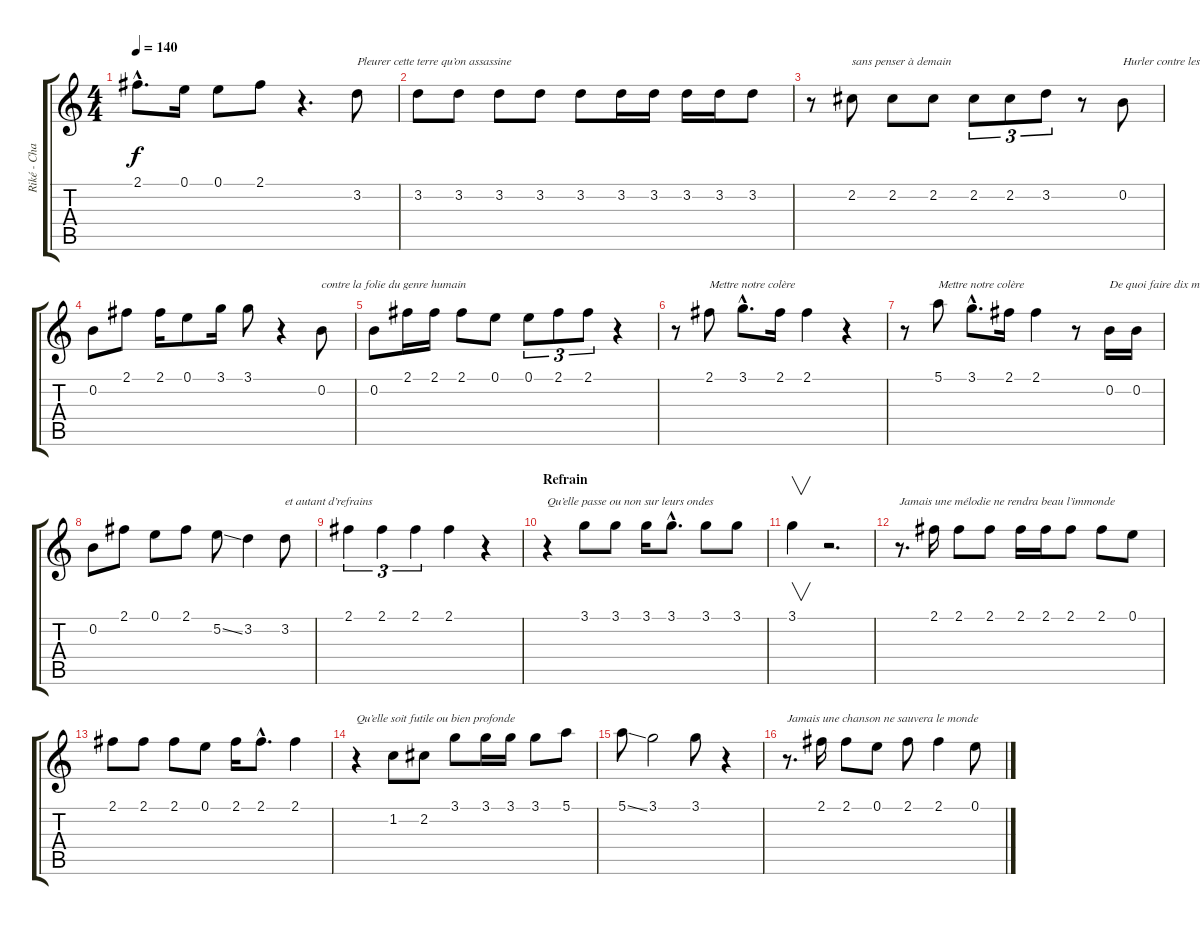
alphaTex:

\track ("Riké - Chant" "Riké - Cha") {instrument electricguitarmuted}
\staff {score tabs}
\tuning (E4 B3 G3 D3 A2 E2) {hide}
\ts (4 4)
\tempo 140
\clef g2
\ks c
2.1{hac}.8{d dy f} 0.1.16 0.1.8 2.1.8 r.4{d} 3.2.8{txt "Pleurer cette terre qu’on assassine"} |
3.2.8 3.2.8 3.2.8 3.2.8 3.2.8 3.2.16 3.2.16 3.2.16 3.2.16 3.2.8 |
r.8 2.2.8{txt "sans penser à demain "} 2.2.8 2.2.8 2.2.8{tu (3 2)} 2.2.8{tu (3 2)} 3.2.8{tu (3 2)} r.8 0.2.8{txt "Hurler contre les guerres "} |
0.2.8 2.1.8 2.1.16 0.1.8 3.1.16 3.1.8 r.4 0.2.8{txt "contre la folie du genre humain"} |
0.2.8 2.1.16 2.1.16 2.1.8 0.1.8 0.1.8{tu (3 2)} 2.1.8{tu (3 2)} 2.1.8{tu (3 2)} r.4 |
r.8 2.1.8{txt "Mettre notre colère "} 3.1{hac}.8{d} 2.1.16 2.1.4 r.4 |
r.8 5.1.8{txt "Mettre notre colère "} 3.1{hac}.8{d} 2.1.16 2.1.4 r.8 0.2.16{txt "De quoi faire dix mille couplets"} 0.2.16 |
0.2.8 2.1.8 0.1.8 2.1.8 5.2{ss}.8 3.2.4 3.2.8{txt "et autant d’refrains"} |
2.1.4{tu (3 2)} 2.1.4{tu (3 2)} 2.1.4{tu (3 2)} 2.1.4 r.4 |
\section ("" "Refrain")
r.4{txt "Qu’elle passe ou non sur leurs ondes "} 3.1.8 3.1.8 3.1.16 3.1{hac}.8{d} 3.1.8 3.1.8 |
3.1.4{v} r.2{d} |
r.8{d txt "Jamais une mélodie ne rendra beau l’immonde"} 2.1.16 2.1.8 2.1.8 2.1.16 2.1.16 2.1.8 2.1.8 0.1.8 |
2.1.8 2.1.8 2.1.8 0.1.8 2.1.16 2.1{hac}.8{d} 2.1.4 |
r.4{txt "Qu’elle soit futile ou bien profonde"} 1.2.8 2.2.8 3.1.8 3.1.16 3.1.16 3.1.8 5.1.8 |
5.1{ss}.8 3.1.2 3.1.8 r.4 |
r.8{d txt "Jamais une chanson ne sauvera le monde"} 2.1.16 2.1.8 0.1.8 2.1.8 2.1.4 0.1.8
